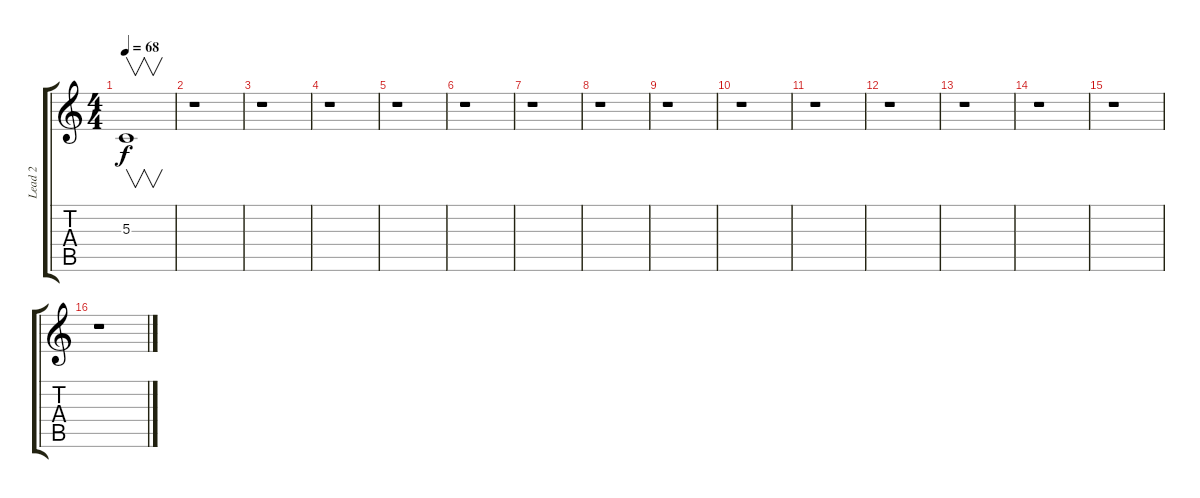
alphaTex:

\track ("Lead 2" "Lead 2") {instrument lead8bassandlead}
\staff {score tabs}
\tuning (E4 B3 G3 D3 A2 E2) {hide}
\ts (4 4)
\tempo 68
\clef g2
\ks c
5.3.1{v dy f} |
r.1 |
r.1 |
r.1 |
r.1 |
r.1 |
r.1 |
r.1 |
r.1 |
r.1 |
r.1 |
r.1 |
r.1 |
r.1 |
r.1 |
r.1
